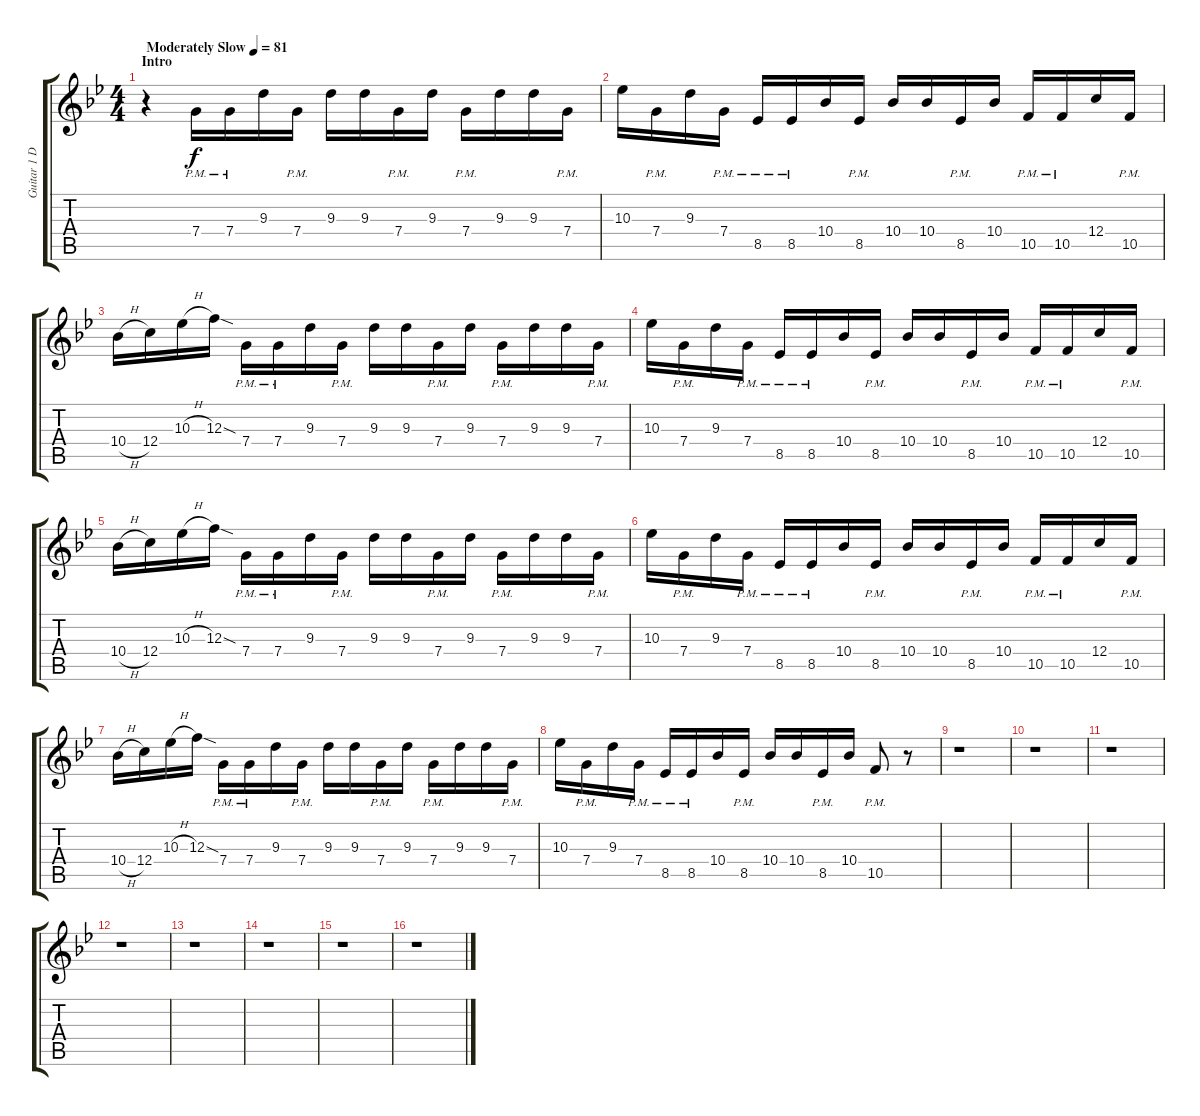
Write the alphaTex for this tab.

\track ("Guitar 1 Delay" "Guitar 1 D") {instrument electricguitarclean}
\staff {score tabs}
\tuning (D4 A3 F3 C3 G2 C2) {hide}
\ts (4 4)
\section ("" "Intro")
\tempo (81 "Moderately Slow")
\clef g2
\ks gminor
r.4{dy f instrument electricguitarclean} 7.4{pm}.16 7.4{pm}.16 9.3.16 7.4{pm}.16 9.3.16 9.3.16 7.4{pm}.16 9.3.16 7.4{pm}.16 9.3.16 9.3.16 7.4{pm}.16 |
10.3.16 7.4{pm}.16 9.3.16 7.4{pm}.16 8.5{pm}.16 8.5{pm}.16 10.4.16 8.5{pm}.16 10.4.16 10.4.16 8.5{pm}.16 10.4.16 10.5{pm}.16 10.5{pm}.16 12.4.16 10.5{pm}.16 |
10.4{h}.16 12.4.16 10.3{h}.16 12.3{sod}.16 7.4{pm}.16 7.4{pm}.16 9.3.16 7.4{pm}.16 9.3.16 9.3.16 7.4{pm}.16 9.3.16 7.4{pm}.16 9.3.16 9.3.16 7.4{pm}.16 |
10.3.16 7.4{pm}.16 9.3.16 7.4{pm}.16 8.5{pm}.16 8.5{pm}.16 10.4.16 8.5{pm}.16 10.4.16 10.4.16 8.5{pm}.16 10.4.16 10.5{pm}.16 10.5{pm}.16 12.4.16 10.5{pm}.16 |
10.4{h}.16 12.4.16 10.3{h}.16 12.3{sod}.16 7.4{pm}.16 7.4{pm}.16 9.3.16 7.4{pm}.16 9.3.16 9.3.16 7.4{pm}.16 9.3.16 7.4{pm}.16 9.3.16 9.3.16 7.4{pm}.16 |
10.3.16 7.4{pm}.16 9.3.16 7.4{pm}.16 8.5{pm}.16 8.5{pm}.16 10.4.16 8.5{pm}.16 10.4.16 10.4.16 8.5{pm}.16 10.4.16 10.5{pm}.16 10.5{pm}.16 12.4.16 10.5{pm}.16 |
10.4{h}.16 12.4.16 10.3{h}.16 12.3{sod}.16 7.4{pm}.16 7.4{pm}.16 9.3.16 7.4{pm}.16 9.3.16 9.3.16 7.4{pm}.16 9.3.16 7.4{pm}.16 9.3.16 9.3.16 7.4{pm}.16 |
10.3.16 7.4{pm}.16 9.3.16 7.4{pm}.16 8.5{pm}.16 8.5{pm}.16 10.4.16 8.5{pm}.16 10.4.16 10.4.16 8.5{pm}.16 10.4.16 10.5{pm}.8 r.8 |
r.1 |
r.1 |
r.1 |
r.1 |
r.1 |
r.1 |
r.1 |
r.1
